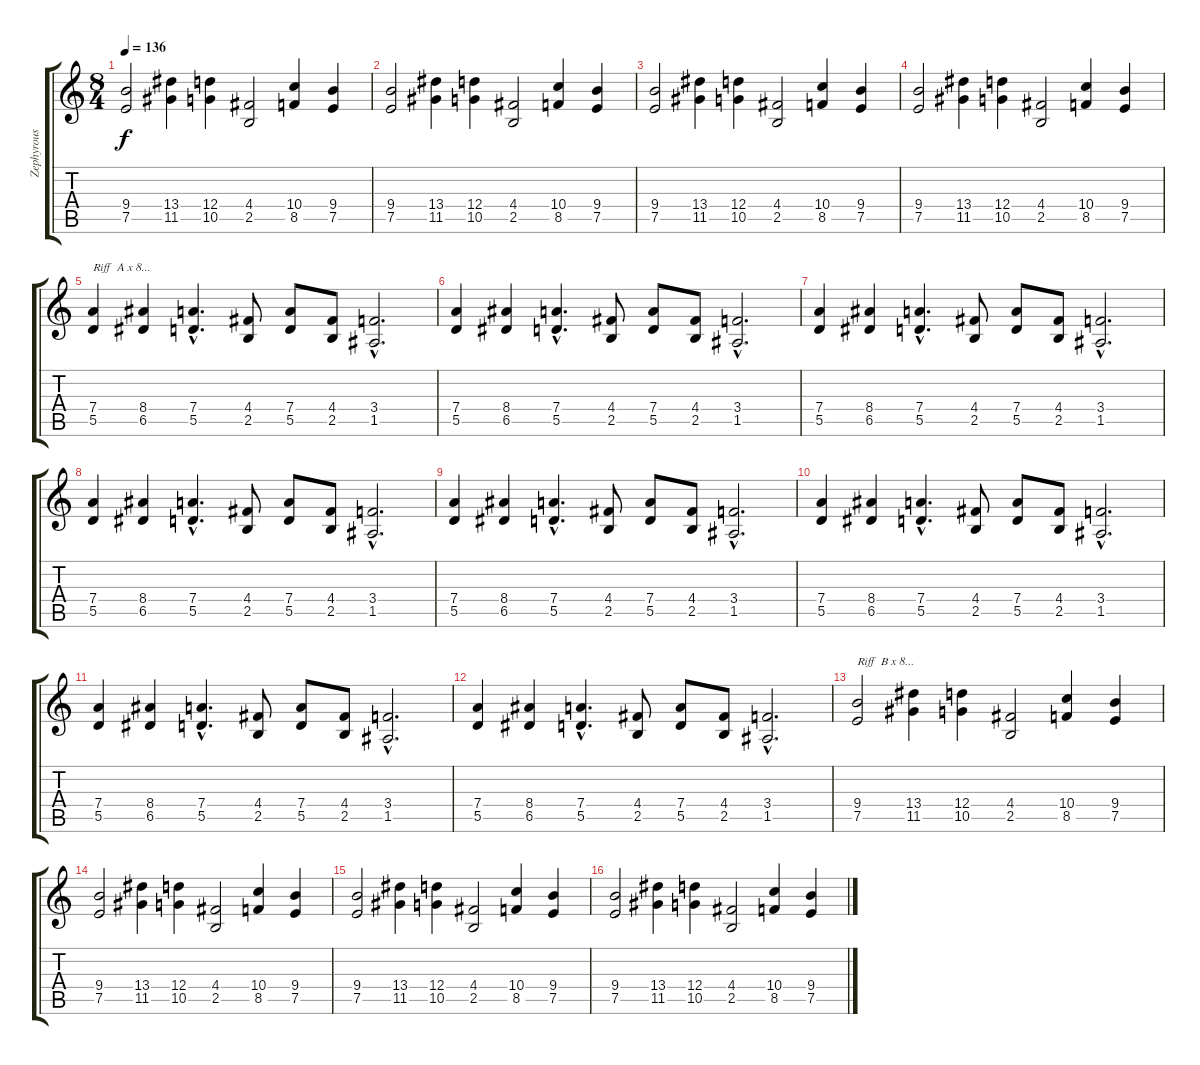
\track ("Zephyrous" "Zephyrous") {instrument distortionguitar}
\staff {score tabs}
\tuning (E4 B3 G3 D3 A2 E2) {hide}
\ts (8 4)
\tempo 136
\clef g2
\ks c
(9.4 7.5).2{dy f} (13.4 11.5).4 (12.4 10.5).4 (4.4 2.5).2 (10.4 8.5).4 (9.4 7.5).4 |
(9.4 7.5).2 (13.4 11.5).4 (12.4 10.5).4 (4.4 2.5).2 (10.4 8.5).4 (9.4 7.5).4 |
(9.4 7.5).2 (13.4 11.5).4 (12.4 10.5).4 (4.4 2.5).2 (10.4 8.5).4 (9.4 7.5).4 |
(9.4 7.5).2 (13.4 11.5).4 (12.4 10.5).4 (4.4 2.5).2 (10.4 8.5).4 (9.4 7.5).4 |
(7.4 5.5).4{txt "Riff  A x 8..."} (8.4 6.5).4 (7.4{hac} 5.5{hac}).4{d} (4.4 2.5).8 (7.4 5.5).8 (4.4 2.5).8 (3.4{hac} 1.5{hac}).2{d} |
(7.4 5.5).4 (8.4 6.5).4 (7.4{hac} 5.5{hac}).4{d} (4.4 2.5).8 (7.4 5.5).8 (4.4 2.5).8 (3.4{hac} 1.5{hac}).2{d} |
(7.4 5.5).4 (8.4 6.5).4 (7.4{hac} 5.5{hac}).4{d} (4.4 2.5).8 (7.4 5.5).8 (4.4 2.5).8 (3.4{hac} 1.5{hac}).2{d} |
(7.4 5.5).4 (8.4 6.5).4 (7.4{hac} 5.5{hac}).4{d} (4.4 2.5).8 (7.4 5.5).8 (4.4 2.5).8 (3.4{hac} 1.5{hac}).2{d} |
(7.4 5.5).4 (8.4 6.5).4 (7.4{hac} 5.5{hac}).4{d} (4.4 2.5).8 (7.4 5.5).8 (4.4 2.5).8 (3.4{hac} 1.5{hac}).2{d} |
(7.4 5.5).4 (8.4 6.5).4 (7.4{hac} 5.5{hac}).4{d} (4.4 2.5).8 (7.4 5.5).8 (4.4 2.5).8 (3.4{hac} 1.5{hac}).2{d} |
(7.4 5.5).4 (8.4 6.5).4 (7.4{hac} 5.5{hac}).4{d} (4.4 2.5).8 (7.4 5.5).8 (4.4 2.5).8 (3.4{hac} 1.5{hac}).2{d} |
(7.4 5.5).4 (8.4 6.5).4 (7.4{hac} 5.5{hac}).4{d} (4.4 2.5).8 (7.4 5.5).8 (4.4 2.5).8 (3.4{hac} 1.5{hac}).2{d} |
(9.4 7.5).2{txt "Riff  B x 8..."} (13.4 11.5).4 (12.4 10.5).4 (4.4 2.5).2 (10.4 8.5).4 (9.4 7.5).4 |
(9.4 7.5).2 (13.4 11.5).4 (12.4 10.5).4 (4.4 2.5).2 (10.4 8.5).4 (9.4 7.5).4 |
(9.4 7.5).2 (13.4 11.5).4 (12.4 10.5).4 (4.4 2.5).2 (10.4 8.5).4 (9.4 7.5).4 |
(9.4 7.5).2 (13.4 11.5).4 (12.4 10.5).4 (4.4 2.5).2 (10.4 8.5).4 (9.4 7.5).4
